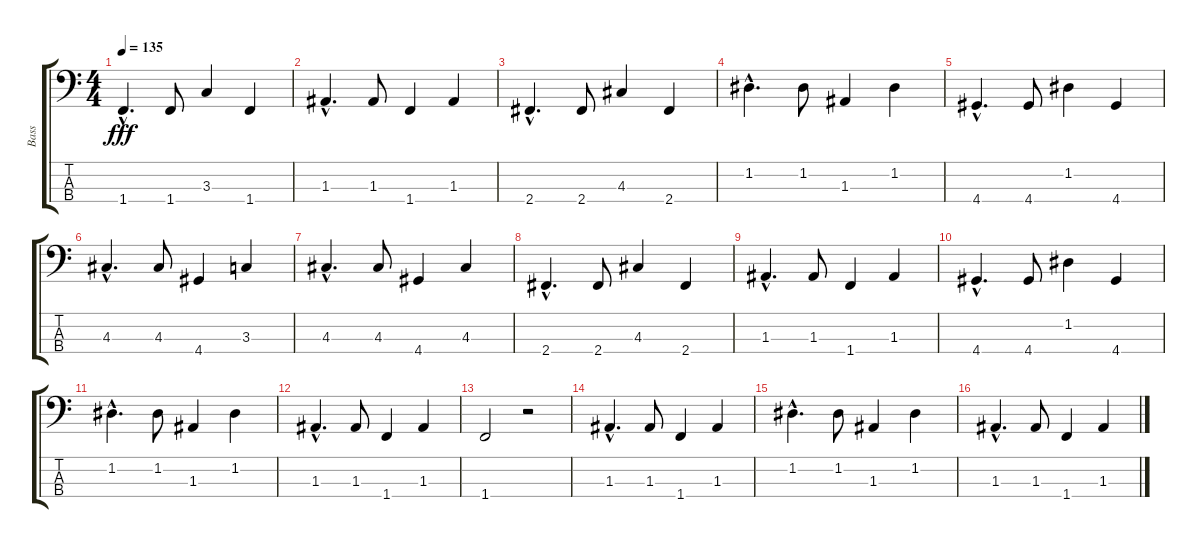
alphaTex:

\track ("Bass" "Bass") {instrument electricbasspick}
\staff {score tabs}
\tuning (G2 D2 A1 E1) {hide}
\ts (4 4)
\tempo 135
\clef f4
\ks c
1.4{hac}.4{d dy fff} 1.4.8 3.3.4 1.4.4 |
1.3{hac}.4{d} 1.3.8 1.4.4 1.3.4 |
2.4{hac}.4{d} 2.4.8 4.3.4 2.4.4 |
1.2{hac}.4{d} 1.2.8 1.3.4 1.2.4 |
4.4{hac}.4{d} 4.4.8 1.2.4 4.4.4 |
4.3{hac}.4{d} 4.3.8 4.4.4 3.3.4 |
4.3{hac}.4{d} 4.3.8 4.4.4 4.3.4 |
2.4{hac}.4{d} 2.4.8 4.3.4 2.4.4 |
1.3{hac}.4{d} 1.3.8 1.4.4 1.3.4 |
4.4{hac}.4{d} 4.4.8 1.2.4 4.4.4 |
1.2{hac}.4{d} 1.2.8 1.3.4 1.2.4 |
1.3{hac}.4{d} 1.3.8 1.4.4 1.3.4 |
1.4.2 r.2 |
1.3{hac}.4{d} 1.3.8 1.4.4 1.3.4 |
1.2{hac}.4{d} 1.2.8 1.3.4 1.2.4 |
1.3{hac}.4{d} 1.3.8 1.4.4 1.3.4
